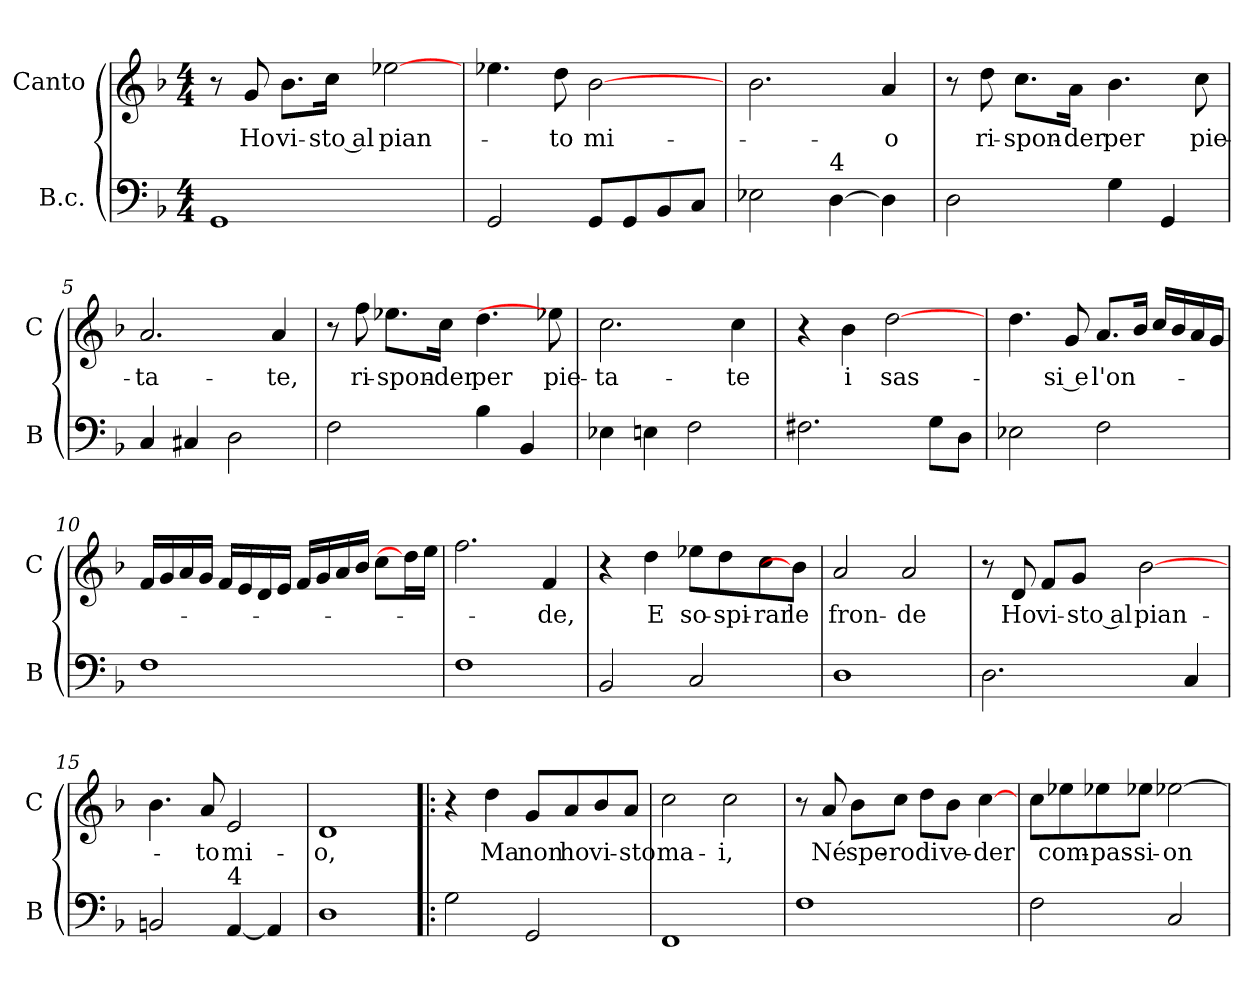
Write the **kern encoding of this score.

**kern	**kern	**text
*part2	*part1	*part1
*staff2	*staff1	*staff1
*I"B.c.	*I"Canto	*
*I'B	*I'C	*
*clefF4	*clefG2	*
*k[b-]	*k[b-]	*
*F:	*F:	*
*M4/4	*M4/4	*
=1	=1	=1
1GG	8r	.
.	8g	Ho
.	8.b-L	vi-
.	16ccJk	-sto al
.	[2ee-X	pian-
=2	=2	=2
2GG	4.ee-X	.
.	8dd	-to
8GGL	[2b-	mi-
8GG	.	.
8BB-	.	.
8CJ	.	.
=3	=3	=3
2E-X	2.b-	.
!LO:TX:a:t=4	!	!
[4D	.	.
4D]	4a	-o
=4	=4	=4
2D	8r	.
.	8dd	ri-
.	8.ccL	-spon-
.	16aJk	-der
4G	4.b-	per
4GG	.	.
.	8cc	pie-
=5	=5	=5
4C	2.a	-ta-
4C#X	.	.
2D	.	.
.	4a	-te,
=6	=6	=6
2F	8r	.
.	8ff	ri-
.	8.ee-XL	-spon-
.	16ccJk	-der
4B-	4.dd	per
4BB-	.	.
.	8ee-X]	pie-
=7	=7	=7
4E-X	2.cc	-ta-
4En	.	.
2F	.	.
.	4cc	-te
=8	=8	=8
2.F#X	4r	.
.	4b-	i
.	[2dd	sas-
8GL	.	.
8DJ	.	.
=9	=9	=9
2E-X	4.dd	.
.	8g	-si e
2F	8.aL	l'on-
.	16b-Jk	.
.	16ccLL	.
.	16b-	.
.	16a	.
.	16gJJ	.
=10	=10	=10
1F	16fLL	.
.	16g	.
.	16a	.
.	16gJJ	.
.	16fLL	.
.	16e	.
.	16d	.
.	16eJJ	.
.	16fLL	.
.	16g	.
.	16a	.
.	16b-JJ	.
.	8ccL	.
.	16ddL]	.
.	16eeJJ	.
=11	=11	=11
1F	2.ff	.
.	4f	-de,
=12	=12	=12
2BB-	4r	.
.	4dd	E
2C	8ee-XL	so-
.	8dd	-spi-
.	8cc	-rar
.	8b-J]	le
=13	=13	=13
1D	2a	fron-
.	2a	-de
=14	=14	=14
2.D	8r	.
.	8d	Ho
.	8fL	vi-
.	8gJ	-sto al
.	[2b-	pian-
4C	.	.
=15	=15	=15
2BBn	4.b-	.
.	8a	-to
!LO:TX:a:t=4	!	!
[4AA	2e	mi-
4AA]	.	.
=16	=16	=16
1D	1d	-o,
=17!|:	=17!|:	=17!|:
2G	4r	.
.	4dd	Ma
2GG	8gL	non
.	8a	ho
.	8b-	vi-
.	8aJ	-sto
=18	=18	=18
1FF	2cc	ma-
.	2cc	-i,
=19	=19	=19
1F	8r	.
.	8a	Né
.	8b-L	spe-
.	8ccJ	-ro
.	8ddL	di
.	8b-J	ve-
.	[4cc	-der
=20	=20	=20
2F	8ccL	.
.	8ee-X	com-
.	8ee-X	-pas-
.	8ee-XJ	-si-
2C	[2ee-X	-on
=	=	=
*-	*-	*-
